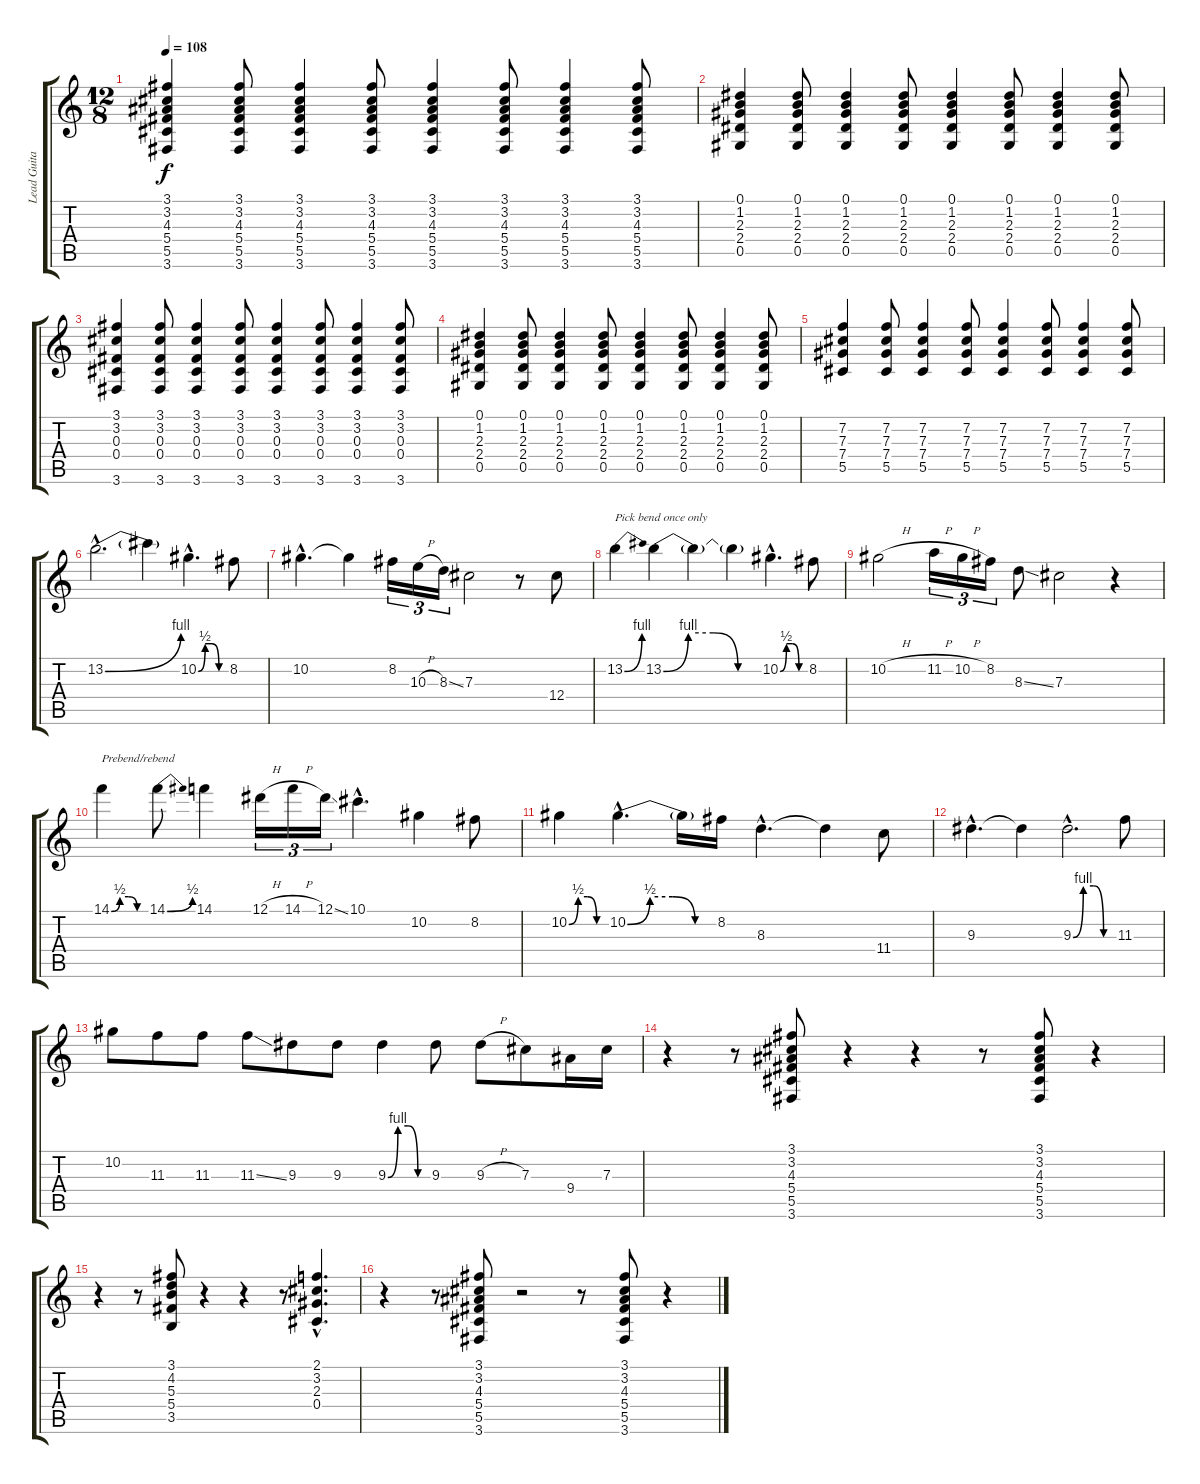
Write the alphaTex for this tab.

\track ("Lead Guitar (Slash)" "Lead Guita") {instrument electricguitarclean}
\staff {score tabs}
\tuning (Eb4 Bb3 Gb3 Db3 Ab2 Eb2) {hide}
\ts (12 8)
\tempo 108
\clef g2
\ks c
(3.1 3.2 4.3 5.4 5.5 3.6).4{dy f} (3.1 3.2 4.3 5.4 5.5 3.6).8 (3.1 3.2 4.3 5.4 5.5 3.6).4 (3.1 3.2 4.3 5.4 5.5 3.6).8 (3.1 3.2 4.3 5.4 5.5 3.6).4 (3.1 3.2 4.3 5.4 5.5 3.6).8 (3.1 3.2 4.3 5.4 5.5 3.6).4 (3.1 3.2 4.3 5.4 5.5 3.6).8 |
(0.1 1.2 2.3 2.4 0.5).4 (0.1 1.2 2.3 2.4 0.5).8 (0.1 1.2 2.3 2.4 0.5).4 (0.1 1.2 2.3 2.4 0.5).8 (0.1 1.2 2.3 2.4 0.5).4 (0.1 1.2 2.3 2.4 0.5).8 (0.1 1.2 2.3 2.4 0.5).4 (0.1 1.2 2.3 2.4 0.5).8 |
(3.1 3.2 0.3 0.4 3.6).4 (3.1 3.2 0.3 0.4 3.6).8 (3.1 3.2 0.3 0.4 3.6).4 (3.1 3.2 0.3 0.4 3.6).8 (3.1 3.2 0.3 0.4 3.6).4 (3.1 3.2 0.3 0.4 3.6).8 (3.1 3.2 0.3 0.4 3.6).4 (3.1 3.2 0.3 0.4 3.6).8 |
(0.1 1.2 2.3 2.4 0.5).4 (0.1 1.2 2.3 2.4 0.5).8 (0.1 1.2 2.3 2.4 0.5).4 (0.1 1.2 2.3 2.4 0.5).8 (0.1 1.2 2.3 2.4 0.5).4 (0.1 1.2 2.3 2.4 0.5).8 (0.1 1.2 2.3 2.4 0.5).4 (0.1 1.2 2.3 2.4 0.5).8 |
(7.2 7.3 7.4 5.5).4 (7.2 7.3 7.4 5.5).8 (7.2 7.3 7.4 5.5).4 (7.2 7.3 7.4 5.5).8 (7.2 7.3 7.4 5.5).4 (7.2 7.3 7.4 5.5).8 (7.2 7.3 7.4 5.5).4 (7.2 7.3 7.4 5.5).8 |
13.2{be (bend 0 0 60 4) hac}.2{d volume 16 instrument overdrivenguitar} 13.2{t}.4 10.2{be (custom 0 0 15 2 30 2 45 0 60 0) hac}.4{d} 8.2.8 |
10.2{hac}.4{d} 10.2{t}.4 8.2.16{tu (3 2)} 10.3{h}.16{tu (3 2)} 8.3{ss}.16{tu (3 2)} 7.3.2 r.8 12.4.8 |
13.2{be (bend 0 0 60 4)}.4{txt "Pick bend once only"} 13.2{be (custom 0 0 15 4 30 4 45 0 60 0)}.4 13.2{t}.4 13.2{t}.4 10.2{be (custom 0 0 15 2 30 2 45 0 60 0) hac}.4{d} 8.2.8 |
10.2{h}.2 11.2{h}.16{tu (3 2)} 10.2{h}.16{tu (3 2)} 8.2.16{tu (3 2)} 8.3{ss}.8 7.3.2 r.4 |
14.1{be (custom 0 0 15 2 30 2 45 0 60 0)}.4{txt "Prebend/rebend"} 14.1{be (bend 0 0 60 2)}.8 14.1.4 12.1{h}.16{tu (3 2)} 14.1{h}.16{tu (3 2)} 12.1{ss}.16{tu (3 2)} 10.1{hac}.4{d} 10.2.4 8.2.8 |
10.2{be (custom 0 0 15 2 30 2 45 0 60 0)}.4 10.2{be (custom 0 0 15 2 30 2 45 0 60 0) hac}.4{d} 10.2{t}.16 8.2.16 8.3{hac}.4{d} 8.3{t}.4 11.4.8 |
9.3{hac}.4{d} 9.3{t}.4 9.3{be (custom 0 0 15 4 30 4 45 0 60 0) hac}.2{d} 11.3.8 |
10.2.8 11.3.8 11.3.8 11.3{ss}.8 9.3.8 9.3.8 9.3{be (custom 0 0 15 4 30 4 45 0 60 0)}.4 9.3.8 9.3{h}.8 7.3.8 9.4.16 7.3.16 |
r.4{volume 10 instrument electricguitarclean} r.8 (3.1 3.2 4.3 5.4 5.5 3.6).8 r.4 r.4 r.8 (3.1 3.2 4.3 5.4 5.5 3.6).8 r.4 |
r.4 r.8 (3.1 4.2 5.3 5.4 3.5).8 r.4 r.4 r.8 (2.1{hac} 3.2{hac} 2.3{hac} 0.4{hac}).4{d} |
r.4 r.8 (3.1 3.2 4.3 5.4 5.5 3.6).8 r.2 r.8 (3.1 3.2 4.3 5.4 5.5 3.6).8 r.4
